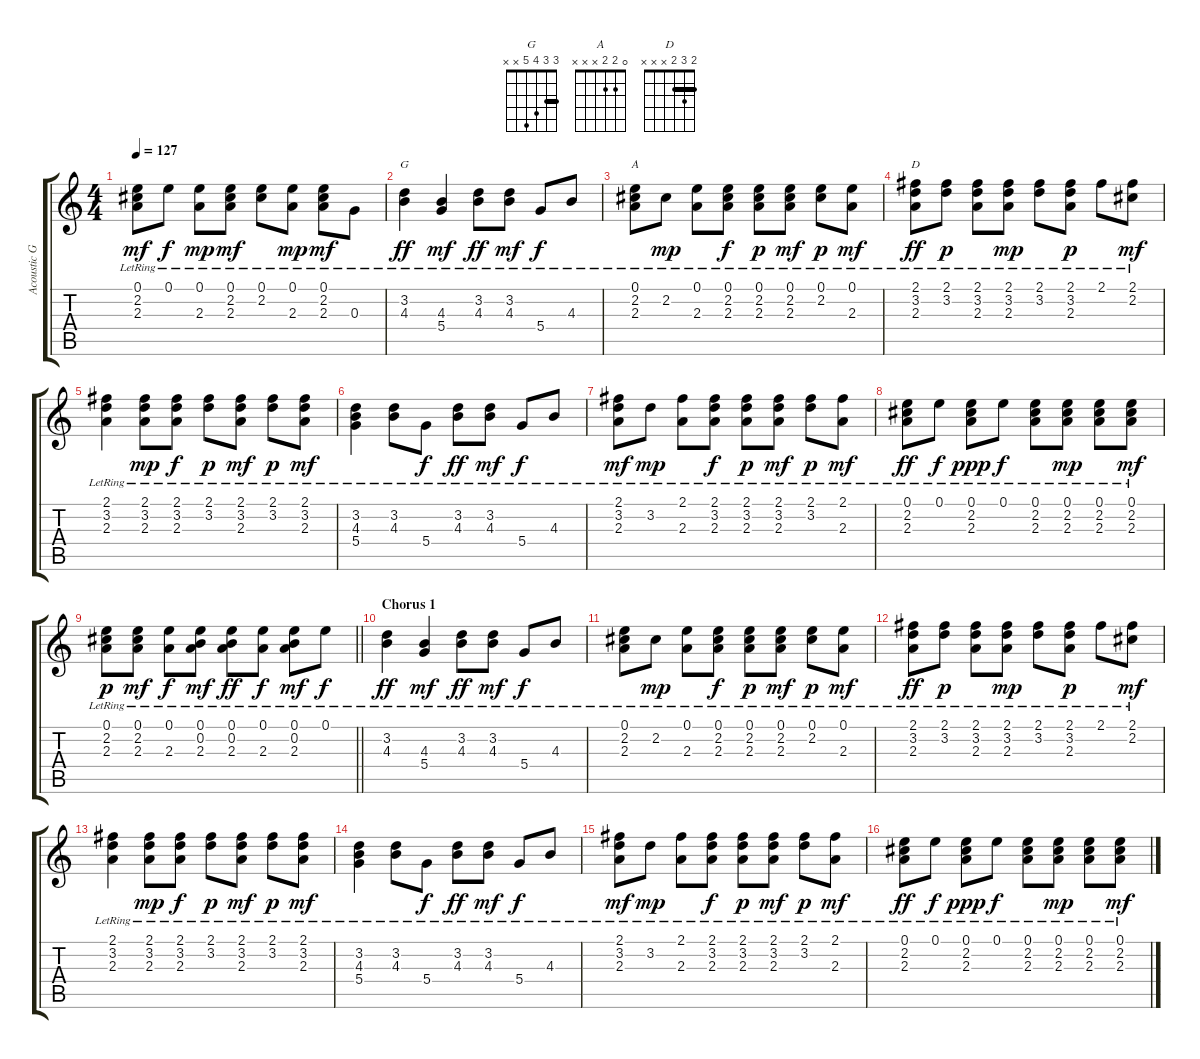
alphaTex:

\track ("Acoustic Guitar" "Acoustic G") {instrument acousticguitarsteel}
\staff {score tabs}
\tuning (E4 B3 G3 D3 A2 E2) {hide}
\chord ("G" 3 3 4 5 x x) {barre 3}
\chord ("A" 0 2 2 x x x)
\chord ("D" 2 3 2 x x x) {barre 2}
\ts (4 4)
\tempo 127
\clef g2
\ks c
(0.1{lr} 2.2{lr} 2.3{lr}).8{dy mf} 0.1{lr}.8{dy f} (0.1{lr} 2.3{lr}).8{dy mp} (0.1{lr} 2.2{lr} 2.3{lr}).8{dy mf} (0.1{lr} 2.2{lr}).8 (0.1{lr} 2.3{lr}).8{dy mp} (0.1{lr} 2.2{lr} 2.3{lr}).8{dy mf} 0.3{lr}.8 |
(3.2{lr} 4.3{lr}).4{ch "G" dy ff} (4.3{lr} 5.4{lr}).4{dy mf} (3.2{lr} 4.3{lr}).8{dy ff} (3.2{lr} 4.3{lr}).8{dy mf} 5.4{lr}.8{dy f} 4.3{lr}.8 |
(0.1{lr} 2.2{lr} 2.3{lr}).8{ch "A"} 2.2{lr}.8{dy mp} (0.1{lr} 2.3{lr}).8 (0.1{lr} 2.2{lr} 2.3{lr}).8{dy f} (0.1{lr} 2.2{lr} 2.3{lr}).8{dy p} (0.1{lr} 2.2{lr} 2.3{lr}).8{dy mf} (0.1{lr} 2.2{lr}).8{dy p} (0.1{lr} 2.3{lr}).8{dy mf} |
(2.1{lr} 3.2{lr} 2.3{lr}).8{ch "D" dy ff} (2.1{lr} 3.2{lr}).8{dy p} (2.1{lr} 3.2{lr} 2.3{lr}).8 (2.1{lr} 3.2{lr} 2.3{lr}).8{dy mp} (2.1{lr} 3.2{lr}).8 (2.1{lr} 3.2{lr} 2.3{lr}).8{dy p} 2.1{lr}.8 (2.1{lr} 2.2{lr}).8{dy mf} |
(2.1{lr} 3.2{lr} 2.3{lr}).4 (2.1{lr} 3.2{lr} 2.3{lr}).8{dy mp} (2.1{lr} 3.2{lr} 2.3{lr}).8{dy f} (2.1{lr} 3.2{lr}).8{dy p} (2.1{lr} 3.2{lr} 2.3{lr}).8{dy mf} (2.1{lr} 3.2{lr}).8{dy p} (2.1{lr} 3.2{lr} 2.3{lr}).8{dy mf} |
(3.2{lr} 4.3{lr} 5.4{lr}).4 (3.2{lr} 4.3{lr}).8 5.4{lr}.8{dy f} (3.2{lr} 4.3{lr}).8{dy ff} (3.2{lr} 4.3{lr}).8{dy mf} 5.4{lr}.8{dy f} 4.3{lr}.8 |
(2.1{lr} 3.2{lr} 2.3{lr}).8{dy mf} 3.2{lr}.8{dy mp} (2.1{lr} 2.3{lr}).8 (2.1{lr} 3.2{lr} 2.3{lr}).8{dy f} (2.1{lr} 3.2{lr} 2.3{lr}).8{dy p} (2.1{lr} 3.2{lr} 2.3{lr}).8{dy mf} (2.1{lr} 3.2{lr}).8{dy p} (2.1{lr} 2.3{lr}).8{dy mf} |
(0.1{lr} 2.2{lr} 2.3{lr}).8{dy ff} 0.1{lr}.8{dy f} (0.1{lr} 2.2{lr} 2.3{lr}).8{dy ppp} 0.1{lr}.8{dy f} (0.1{lr} 2.2{lr} 2.3{lr}).8 (0.1{lr} 2.2{lr} 2.3{lr}).8{dy mp} (0.1{lr} 2.2{lr} 2.3{lr}).8 (0.1{lr} 2.2{lr} 2.3{lr}).8{dy mf} |
\barLineRight lightlight
(0.1{lr} 2.2{lr} 2.3{lr}).8{dy p} (0.1{lr} 2.2{lr} 2.3{lr}).8{dy mf} (0.1{lr} 2.3{lr}).8{dy f} (0.1{lr} 0.2{lr} 2.3{lr}).8{dy mf} (0.1{lr} 0.2{lr} 2.3{lr}).8{dy ff} (0.1{lr} 2.3{lr}).8{dy f} (0.1{lr} 0.2{lr} 2.3{lr}).8{dy mf} 0.1{lr}.8{dy f} |
\section ("" "Chorus 1 ")
(3.2{lr} 4.3{lr}).4{dy ff} (4.3{lr} 5.4{lr}).4{dy mf} (3.2{lr} 4.3{lr}).8{dy ff} (3.2{lr} 4.3{lr}).8{dy mf} 5.4{lr}.8{dy f} 4.3{lr}.8 |
(0.1{lr} 2.2{lr} 2.3{lr}).8 2.2{lr}.8{dy mp} (0.1{lr} 2.3{lr}).8 (0.1{lr} 2.2{lr} 2.3{lr}).8{dy f} (0.1{lr} 2.2{lr} 2.3{lr}).8{dy p} (0.1{lr} 2.2{lr} 2.3{lr}).8{dy mf} (0.1{lr} 2.2{lr}).8{dy p} (0.1{lr} 2.3{lr}).8{dy mf} |
(2.1{lr} 3.2{lr} 2.3{lr}).8{dy ff} (2.1{lr} 3.2{lr}).8{dy p} (2.1{lr} 3.2{lr} 2.3{lr}).8 (2.1{lr} 3.2{lr} 2.3{lr}).8{dy mp} (2.1{lr} 3.2{lr}).8 (2.1{lr} 3.2{lr} 2.3{lr}).8{dy p} 2.1{lr}.8 (2.1{lr} 2.2{lr}).8{dy mf} |
(2.1{lr} 3.2{lr} 2.3{lr}).4 (2.1{lr} 3.2{lr} 2.3{lr}).8{dy mp} (2.1{lr} 3.2{lr} 2.3{lr}).8{dy f} (2.1{lr} 3.2{lr}).8{dy p} (2.1{lr} 3.2{lr} 2.3{lr}).8{dy mf} (2.1{lr} 3.2{lr}).8{dy p} (2.1{lr} 3.2{lr} 2.3{lr}).8{dy mf} |
(3.2{lr} 4.3{lr} 5.4{lr}).4 (3.2{lr} 4.3{lr}).8 5.4{lr}.8{dy f} (3.2{lr} 4.3{lr}).8{dy ff} (3.2{lr} 4.3{lr}).8{dy mf} 5.4{lr}.8{dy f} 4.3{lr}.8 |
(2.1{lr} 3.2{lr} 2.3{lr}).8{dy mf} 3.2{lr}.8{dy mp} (2.1{lr} 2.3{lr}).8 (2.1{lr} 3.2{lr} 2.3{lr}).8{dy f} (2.1{lr} 3.2{lr} 2.3{lr}).8{dy p} (2.1{lr} 3.2{lr} 2.3{lr}).8{dy mf} (2.1{lr} 3.2{lr}).8{dy p} (2.1{lr} 2.3{lr}).8{dy mf} |
(0.1{lr} 2.2{lr} 2.3{lr}).8{dy ff} 0.1{lr}.8{dy f} (0.1{lr} 2.2{lr} 2.3{lr}).8{dy ppp} 0.1{lr}.8{dy f} (0.1{lr} 2.2{lr} 2.3{lr}).8 (0.1{lr} 2.2{lr} 2.3{lr}).8{dy mp} (0.1{lr} 2.2{lr} 2.3{lr}).8 (0.1{lr} 2.2{lr} 2.3{lr}).8{dy mf}
